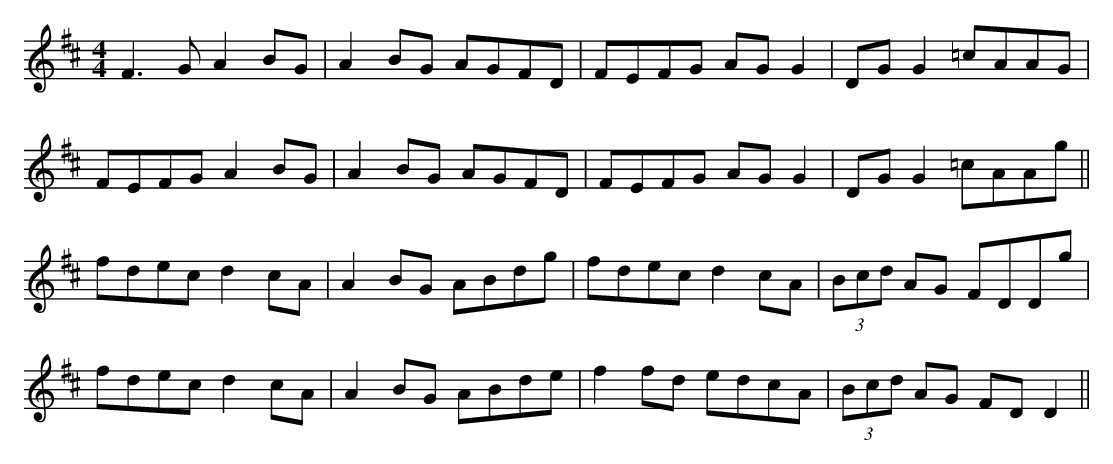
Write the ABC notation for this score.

X:1
M:4/4
K:D
F3G A2BG|A2BG AGFD|FEFG AG G2|DG G2 =cAAG|
FEFG A2BG|A2BG AGFD|FEFG AG G2|DG G2 =cAAg||
fdec d2cA|A2BG ABdg|fdec d2cA|(3Bcd AG FDDg|
fdec d2cA|A2BG ABde|f2fd edcA|(3Bcd AG FD D2||
